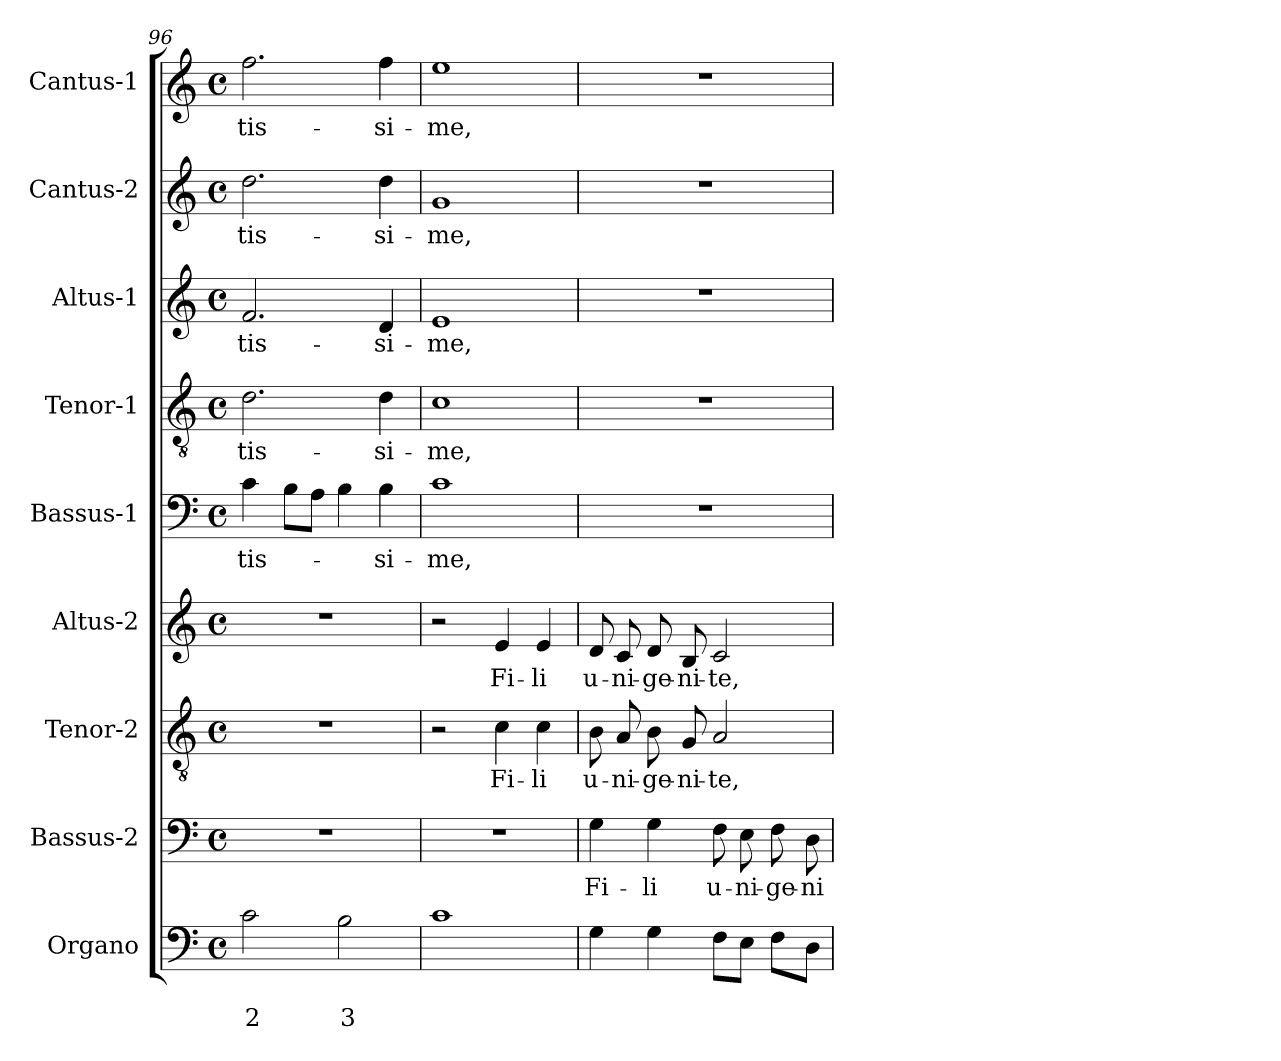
**kern	**text	**text	**kern	**text	**kern	**text	**kern	**text	**kern	**text	**kern	**text	**kern	**text	**kern	**text	**kern	**text
*part9	*part9	*part9	*part8	*part8	*part7	*part7	*part6	*part6	*part5	*part5	*part4	*part4	*part3	*part3	*part2	*part2	*part1	*part1
*staff9	*staff9	*staff9	*staff8	*staff8	*staff7	*staff7	*staff6	*staff6	*staff5	*staff5	*staff4	*staff4	*staff3	*staff3	*staff2	*staff2	*staff1	*staff1
*I"Organo	*	*	*I"Bassus-2	*	*I"Tenor-2	*	*I"Altus-2	*	*I"Bassus-1	*	*I"Tenor-1	*	*I"Altus-1	*	*I"Cantus-2	*	*I"Cantus-1	*
*I'Og	*	*	*I'B2	*	*	*	*I'A2	*	*I'B1	*	*I'T1	*	*I'A1	*	*I'C2	*	*I'C1	*
*clefF4	*	*	*clefF4	*	*clefGv2	*	*clefG2	*	*clefF4	*	*clefGv2	*	*clefG2	*	*clefG2	*	*clefG2	*
*k[]	*	*	*k[]	*	*k[]	*	*k[]	*	*k[]	*	*k[]	*	*k[]	*	*k[]	*	*k[]	*
*C:	*	*	*C:	*	*C:	*	*C:	*	*C:	*	*C:	*	*C:	*	*C:	*	*C:	*
*M4/4	*	*	*M4/4	*	*M4/4	*	*M4/4	*	*M4/4	*	*M4/4	*	*M4/4	*	*M4/4	*	*M4/4	*
*met(c)	*	*	*met(c)	*	*met(c)	*	*met(c)	*	*met(c)	*	*met(c)	*	*met(c)	*	*met(c)	*	*met(c)	*
=96	=96	=96	=96	=96	=96	=96	=96	=96	=96	=96	=96	=96	=96	=96	=96	=96	=96	=96
!	!	!LO:LY:b	!	!	!	!	!	!	!	!	!	!	!	!	!	!	!	!
!	!	!	!	!	!	!	!	!	!	!LO:LY:b	!	!	!	!	!	!	!	!
!	!	!	!	!	!	!	!	!	!	!	!	!LO:LY:b	!	!	!	!	!	!
!	!	!	!	!	!	!	!	!	!	!	!	!	!	!LO:LY:b	!	!	!	!
!	!	!	!	!	!	!	!	!	!	!	!	!	!	!	!	!LO:LY:b	!	!
!	!	!	!	!	!	!	!	!	!	!	!	!	!	!	!	!	!	!LO:LY:b
2c\	.	2	1r	.	1r	.	1r	.	4c\	-tis-	2.d\	-tis-	2.f/	-tis-	2.dd\	-tis-	2.ff\	-tis-
.	.	.	.	.	.	.	.	.	8B\L	.	.	.	.	.	.	.	.	.
.	.	.	.	.	.	.	.	.	8A\J	.	.	.	.	.	.	.	.	.
!	!	!LO:LY:b	!	!	!	!	!	!	!	!	!	!	!	!	!	!	!	!
2B\	.	3	.	.	.	.	.	.	4B\	.	.	.	.	.	.	.	.	.
!	!	!	!	!	!	!	!	!	!	!LO:LY:b	!	!	!	!	!	!	!	!
!	!	!	!	!	!	!	!	!	!	!	!	!LO:LY:b	!	!	!	!	!	!
!	!	!	!	!	!	!	!	!	!	!	!	!	!	!LO:LY:b	!	!	!	!
!	!	!	!	!	!	!	!	!	!	!	!	!	!	!	!	!LO:LY:b	!	!
!	!	!	!	!	!	!	!	!	!	!	!	!	!	!	!	!	!	!LO:LY:b
.	.	.	.	.	.	.	.	.	4B\	-si-	4d\	-si-	4d/	-si-	4dd\	-si-	4ff\	-si-
=97	=97	=97	=97	=97	=97	=97	=97	=97	=97	=97	=97	=97	=97	=97	=97	=97	=97	=97
!	!	!	!	!	!	!	!	!	!	!LO:LY:b	!	!	!	!	!	!	!	!
!	!	!	!	!	!	!	!	!	!	!	!	!LO:LY:b	!	!	!	!	!	!
!	!	!	!	!	!	!	!	!	!	!	!	!	!	!LO:LY:b	!	!	!	!
!	!	!	!	!	!	!	!	!	!	!	!	!	!	!	!	!LO:LY:b	!	!
!	!	!	!	!	!	!	!	!	!	!	!	!	!	!	!	!	!	!LO:LY:b
1c	.	.	1r	.	2r	.	2r	.	1c	-me,	1c	-me,	1e	-me,	1g	-me,	1ee	-me,
!	!	!	!	!	!	!LO:LY:b	!	!	!	!	!	!	!	!	!	!	!	!
!	!	!	!	!	!	!	!	!LO:LY:b	!	!	!	!	!	!	!	!	!	!
.	.	.	.	.	4c\	Fi-	4e/	Fi-	.	.	.	.	.	.	.	.	.	.
!	!	!	!	!	!	!LO:LY:b	!	!	!	!	!	!	!	!	!	!	!	!
!	!	!	!	!	!	!	!	!LO:LY:b	!	!	!	!	!	!	!	!	!	!
.	.	.	.	.	4c\	-li	4e/	-li	.	.	.	.	.	.	.	.	.	.
=98	=98	=98	=98	=98	=98	=98	=98	=98	=98	=98	=98	=98	=98	=98	=98	=98	=98	=98
!	!	!	!	!LO:LY:b	!	!	!	!	!	!	!	!	!	!	!	!	!	!
!	!	!	!	!	!	!LO:LY:b	!	!	!	!	!	!	!	!	!	!	!	!
!	!	!	!	!	!	!	!	!LO:LY:b	!	!	!	!	!	!	!	!	!	!
4G\	.	.	4G\	Fi-	8B\	u-	8d/	u-	1r	.	1r	.	1r	.	1r	.	1r	.
!	!	!	!	!	!	!LO:LY:b	!	!	!	!	!	!	!	!	!	!	!	!
!	!	!	!	!	!	!	!	!LO:LY:b	!	!	!	!	!	!	!	!	!	!
.	.	.	.	.	8A/	-ni-	8c/	-ni-	.	.	.	.	.	.	.	.	.	.
!	!	!	!	!LO:LY:b	!	!	!	!	!	!	!	!	!	!	!	!	!	!
!	!	!	!	!	!	!LO:LY:b	!	!	!	!	!	!	!	!	!	!	!	!
!	!	!	!	!	!	!	!	!LO:LY:b	!	!	!	!	!	!	!	!	!	!
4G\	.	.	4G\	-li	8B\	-ge-	8d/	-ge-	.	.	.	.	.	.	.	.	.	.
!	!	!	!	!	!	!LO:LY:b	!	!	!	!	!	!	!	!	!	!	!	!
!	!	!	!	!	!	!	!	!LO:LY:b	!	!	!	!	!	!	!	!	!	!
.	.	.	.	.	8G/	-ni-	8B/	-ni-	.	.	.	.	.	.	.	.	.	.
!	!	!	!	!LO:LY:b	!	!	!	!	!	!	!	!	!	!	!	!	!	!
!	!	!	!	!	!	!LO:LY:b	!	!	!	!	!	!	!	!	!	!	!	!
!	!	!	!	!	!	!	!	!LO:LY:b	!	!	!	!	!	!	!	!	!	!
8F\L	.	.	8F\	u-	2A/	-te,	2c/	-te,	.	.	.	.	.	.	.	.	.	.
!	!	!	!	!LO:LY:b	!	!	!	!	!	!	!	!	!	!	!	!	!	!
8E\J	.	.	8E\	-ni-	.	.	.	.	.	.	.	.	.	.	.	.	.	.
!	!	!	!	!LO:LY:b	!	!	!	!	!	!	!	!	!	!	!	!	!	!
8F\L	.	.	8F\	-ge-	.	.	.	.	.	.	.	.	.	.	.	.	.	.
!	!	!	!	!LO:LY:b	!	!	!	!	!	!	!	!	!	!	!	!	!	!
8D\J	.	.	8D\	-ni-	.	.	.	.	.	.	.	.	.	.	.	.	.	.
=	=	=	=	=	=	=	=	=	=	=	=	=	=	=	=	=	=	=
*-	*-	*-	*-	*-	*-	*-	*-	*-	*-	*-	*-	*-	*-	*-	*-	*-	*-	*-
